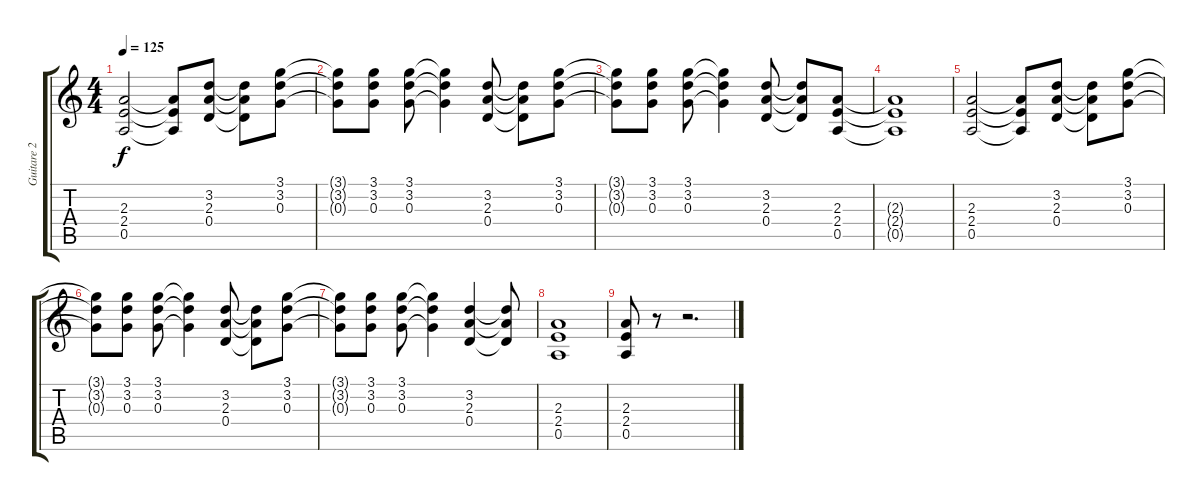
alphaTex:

\track ("Guitare 2" "Guitare 2") {instrument overdrivenguitar}
\staff {score tabs}
\tuning (E4 B3 G3 D3 A2 E2) {hide}
\ts (4 4)
\tempo 125
\clef g2
\ks c
(2.3 2.4 0.5).2{dy f} (2.3{t} 2.4{t} 0.5{t}).8 (3.2 2.3 0.4).8 (3.2{t} 2.3{t} 0.4{t}).8 (3.1 3.2 0.3).8 |
(3.1{t} 3.2{t} 0.3{t}).8 (3.1 3.2 0.3).8 (3.1 3.2 0.3).8 (3.1{t} 3.2{t} 0.3{t}).4 (3.2 2.3 0.4).8 (3.2{t} 2.3{t} 0.4{t}).8 (3.1 3.2 0.3).8 |
(3.1{t} 3.2{t} 0.3{t}).8 (3.1 3.2 0.3).8 (3.1 3.2 0.3).8 (3.1{t} 3.2{t} 0.3{t}).4 (3.2 2.3 0.4).8 (3.2{t} 2.3{t} 0.4{t}).8 (2.3 2.4 0.5).8 |
(2.3{t} 2.4{t} 0.5{t}).1 |
(2.3 2.4 0.5).2 (2.3{t} 2.4{t} 0.5{t}).8 (3.2 2.3 0.4).8 (3.2{t} 2.3{t} 0.4{t}).8 (3.1 3.2 0.3).8 |
(3.1{t} 3.2{t} 0.3{t}).8 (3.1 3.2 0.3).8 (3.1 3.2 0.3).8 (3.1{t} 3.2{t} 0.3{t}).4 (3.2 2.3 0.4).8 (3.2{t} 2.3{t} 0.4{t}).8 (3.1 3.2 0.3).8 |
(3.1{t} 3.2{t} 0.3{t}).8 (3.1 3.2 0.3).8 (3.1 3.2 0.3).8 (3.1{t} 3.2{t} 0.3{t}).4 (3.2 2.3 0.4).4 (3.2{t} 2.3{t} 0.4{t}).8 |
(2.3 2.4 0.5).1 |
(2.3 2.4 0.5).8 r.8 r.2{d}
